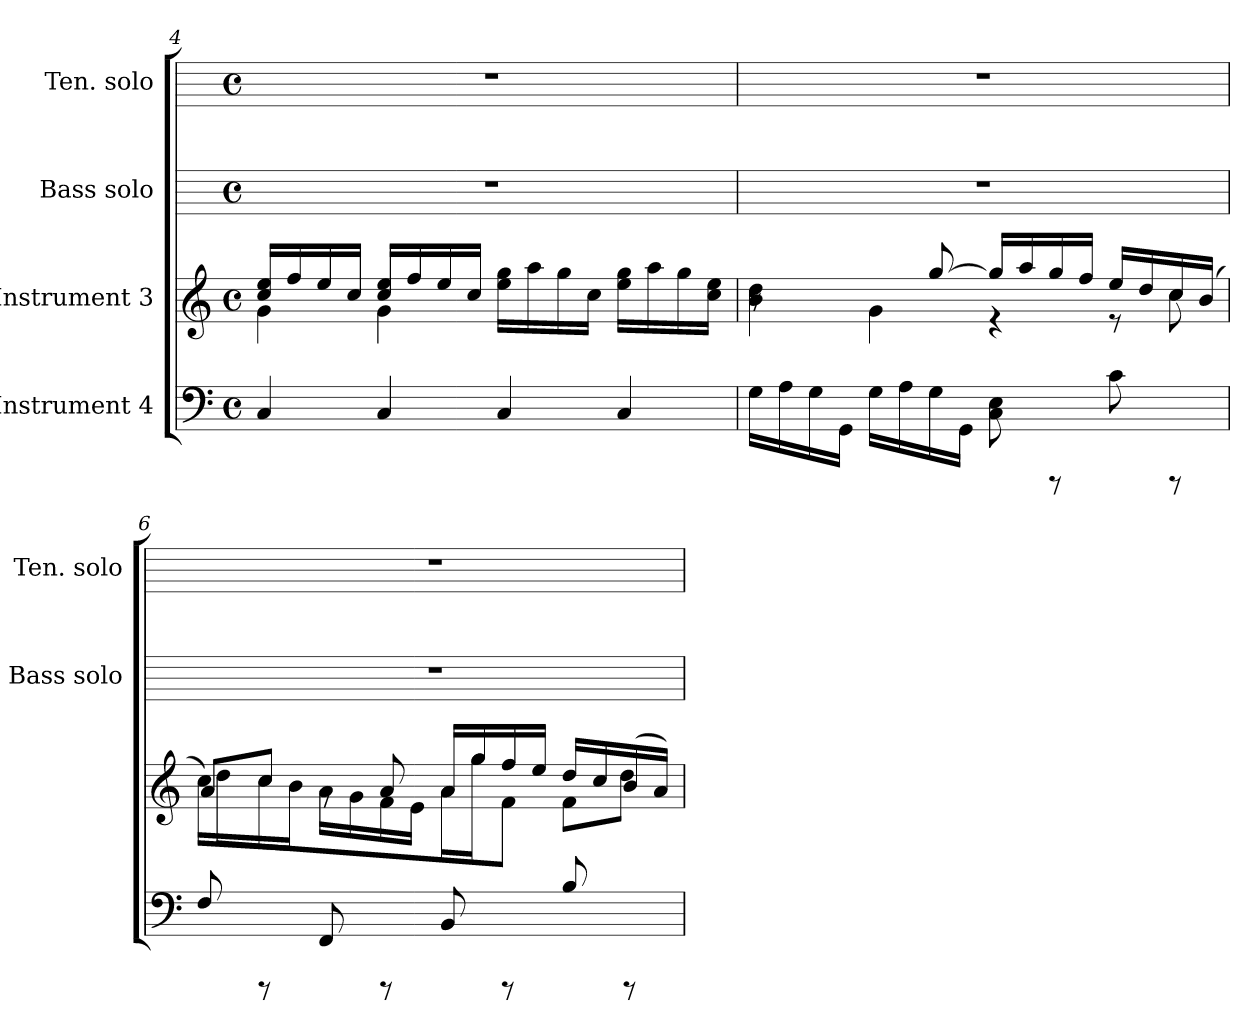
**kern	**kern	**kern	**kern
*part4	*part3	*part2	*part1
*staff4	*staff3	*staff2	*staff1
*I"Instrument 4	*I"Instrument 3	*I"Bass solo	*I"Ten. solo
*	*	*I'Bass solo	*I'Ten. solo
!!LO:LB:g=z
*clefF4	*clefG2	*	*
*k[]	*k[]	*k[]	*k[]
*C:	*C:	*C:	*C:
*M4/4	*M4/4	*M4/4	*M4/4
*met(c)	*met(c)	*met(c)	*met(c)
=4	=4	=4	=4
*	*^	*	*
4C/	16ee/ 16cc/L	4g\	1r	1r
.	16ff/	.	.	.
.	16ee/	.	.	.
.	16cc/J	.	.	.
4C/	16ee/ 16cc/L	4g\	.	.
.	16ff/	.	.	.
.	16ee/	.	.	.
.	16cc/J	.	.	.
4C/	2ryy	16gg\ 16ee\L	.	.
.	.	16aa\	.	.
.	.	16gg\	.	.
.	.	16cc\J	.	.
4C/	.	16gg\ 16ee\L	.	.
.	.	16aa\	.	.
.	.	16gg\	.	.
.	.	16ee\ 16cc\J	.	.
=5	=5	=5	=5	=5
16G\L	8ra	4dd\ 4b\	1r	1r
16A\	.	.	.	.
16G\	4ryy	.	.	.
16GG\J	.	.	.	.
16G\L	.	4g\	.	.
16A\	.	.	.	.
16G\	[>8gg/	.	.	.
16GG\J	.	.	.	.
8E\ 8C\	16gg/L]	4rd	.	.
.	16aa/	.	.	.
8rCCC	16gg/	.	.	.
.	16ff/J	.	.	.
8c\	16ee/L	8rd	.	.
.	16dd/	.	.	.
8rCCC	16cc/	8cc\	.	.
.	(<16b/J	.	.	.
=6	=6	=6	=6	=6
*	*	*^	*	*
8F/	16cc\L)	8a/L	8dd\L	1r	1r
.	16ryy	.	.	.	.
8rCCC	16cc\	8cc/J	4.ryy	.	.
.	16b\J	.	.	.	.
8FF/	16a\L	8rf	.	.	.
.	16g\	.	.	.	.
8rCCC	16f\	8a/	.	.	.
.	16e\J	.	.	.	.
8BB/	16a/L	4ryy	16a\	.	.
.	16gg/	.	16gg\	.	.
8rCCC	16ff/	.	8f\J	.	.
.	16ee/J	.	.	.	.
8B/	16dd/L	8f\L	4ryy	.	.
.	16cc/	.	.	.	.
8rCCC	(>16b/	8dd\J	.	.	.
.	16a/J)	.	.	.	.
*	*v	*v	*v	*	*
=	=	=	=
*-	*-	*-	*-
